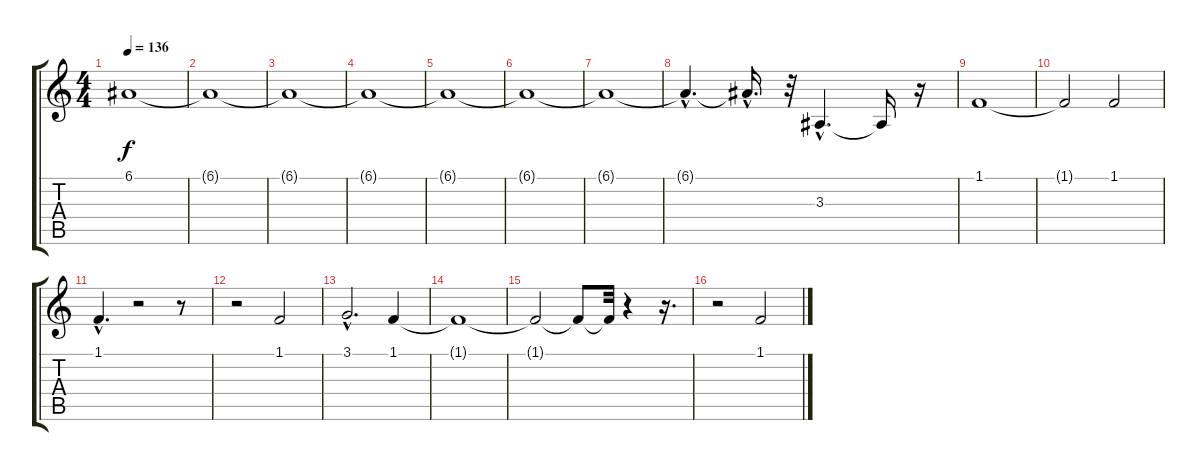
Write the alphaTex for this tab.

\track "" {instrument stringensemble1}
\staff {score tabs}
\tuning (E4 B3 G3 D3 A2 E2) {hide}
\ts (4 4)
\tempo 136
\clef g2
\ks c
6.1.1{dy f} |
6.1{t}.1 |
6.1{t}.1 |
6.1{t}.1 |
6.1{t}.1 |
6.1{t}.1 |
6.1{t}.1 |
6.1{hac t}.4{d} 6.1{hac t}.16{d} r.32 3.3{hac}.4{d} 3.3{t}.16 r.16 |
1.1.1 |
1.1{t}.2 1.1.2 |
1.1{hac}.4{d} r.2 r.8 |
r.2 1.1.2 |
3.1{hac}.2{d} 1.1.4 |
1.1{t}.1 |
1.1{t}.2 1.1{t}.8 1.1{t}.32 r.4 r.16{d} |
r.2 1.1.2
